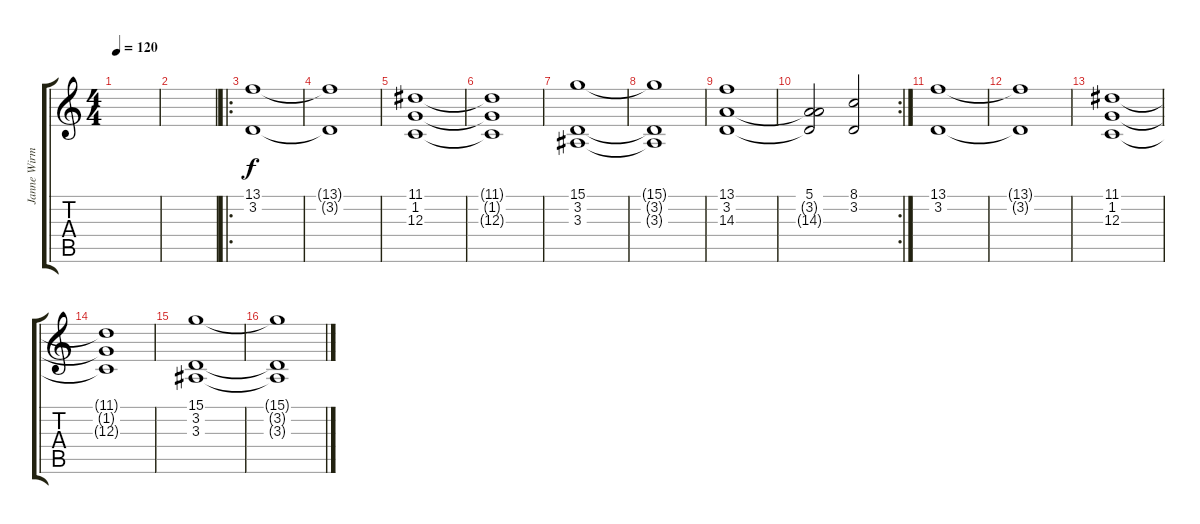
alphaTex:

\track ("Janne Wirman 2" "Janne Wirm") {instrument choiraahs}
\staff {score tabs}
\tuning (E4 B3 G3 D3 A2 D2) {hide}
\ts (4 4)
\tempo 120
\clef g2
\ks c
|
|
\ro
(13.1 3.2).1 |
(13.1{t} 3.2{t}).1 |
(11.1 1.2 12.3).1 |
(11.1{t} 1.2{t} 12.3{t}).1 |
(15.1 3.2 3.3).1 |
(15.1{t} 3.2{t} 3.3{t}).1 |
(13.1 3.2 14.3).1 |
\rc 2
(5.1 3.2{t} 14.3{t}).2 (8.1 3.2).2 |
(13.1 3.2).1 |
(13.1{t} 3.2{t}).1 |
(11.1 1.2 12.3).1 |
(11.1{t} 1.2{t} 12.3{t}).1 |
(15.1 3.2 3.3).1 |
(15.1{t} 3.2{t} 3.3{t}).1
